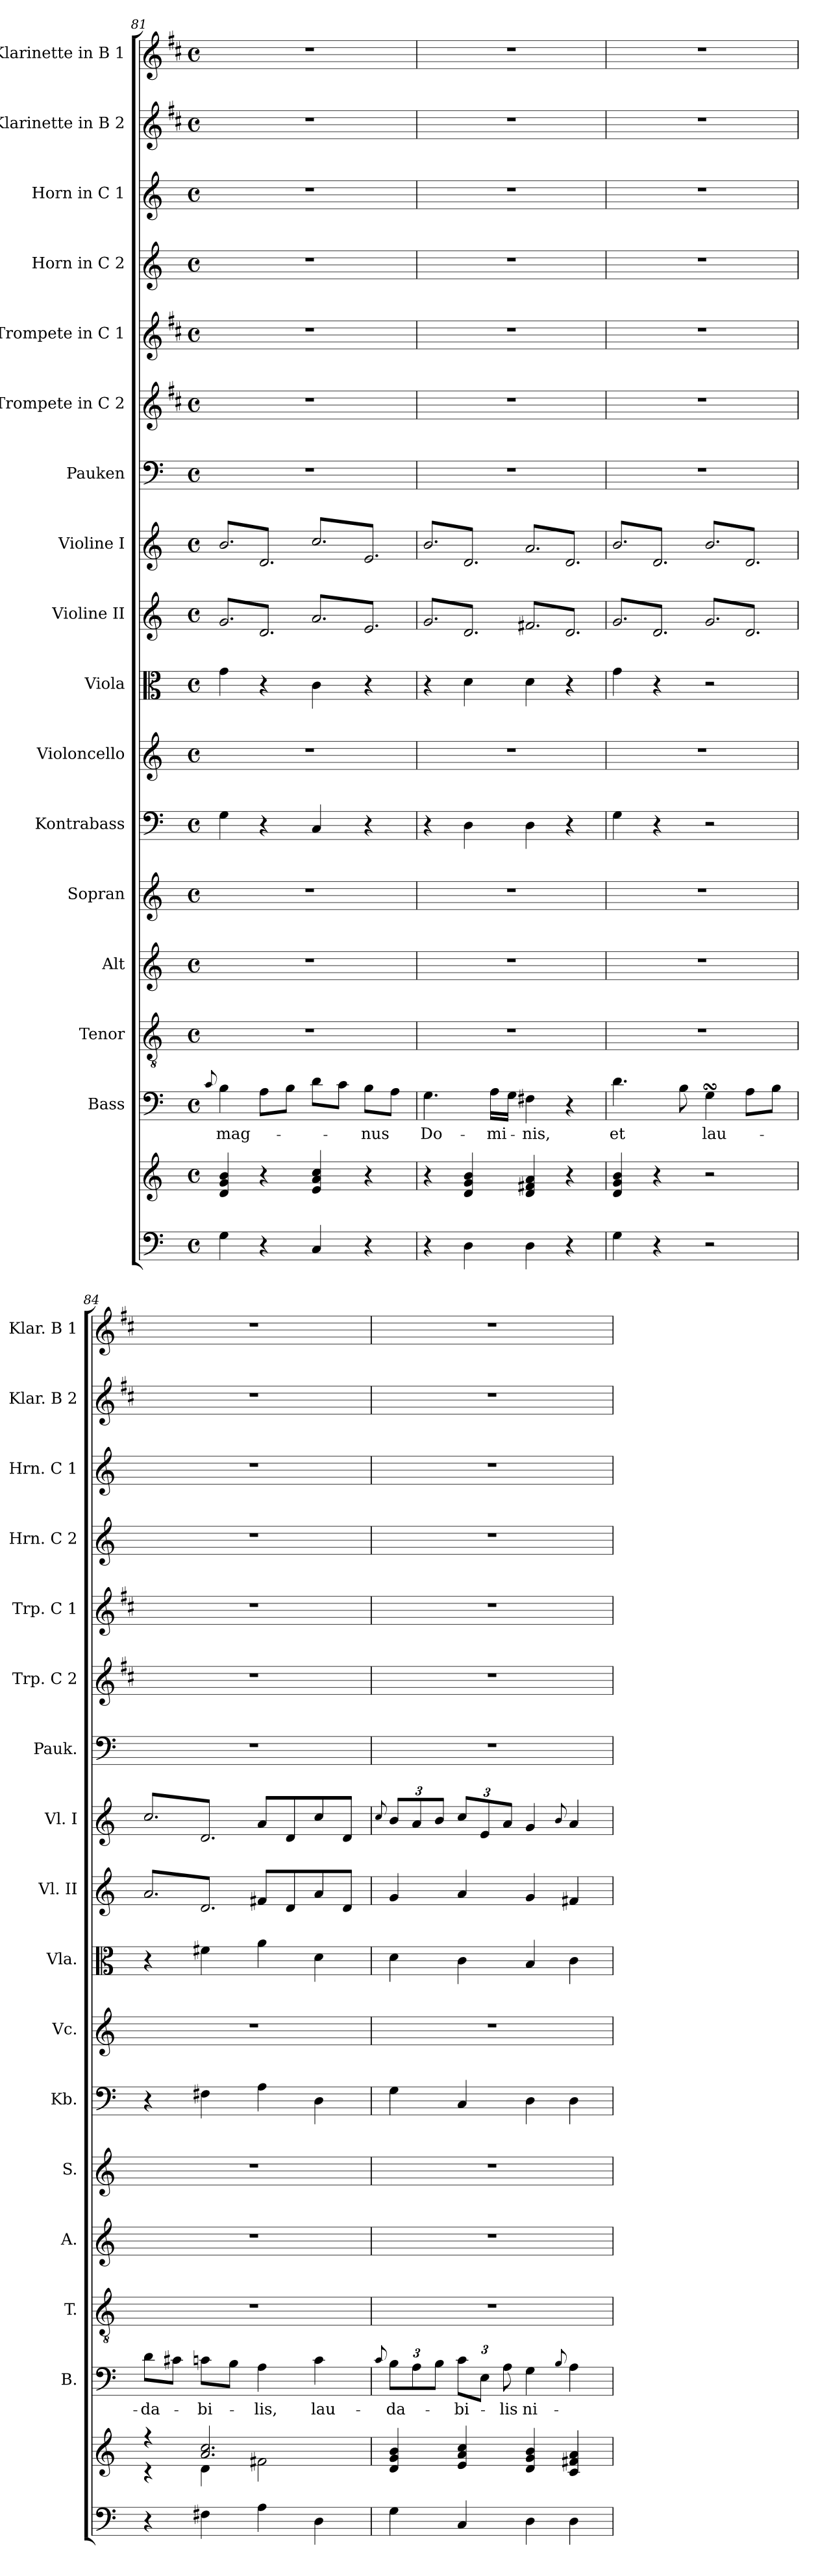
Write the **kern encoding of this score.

**kern	**kern	**kern	**text	**kern	**kern	**kern	**kern	**kern	**kern	**kern	**kern	**kern	**kern	**kern	**kern	**kern	**kern	**kern
*part17	*part17	*part16	*part16	*part15	*part14	*part13	*part12	*part11	*part10	*part9	*part8	*part7	*part6	*part5	*part4	*part3	*part2	*part1
*staff18	*staff17	*staff16	*staff16	*staff15	*staff14	*staff13	*staff12	*staff11	*staff10	*staff9	*staff8	*staff7	*staff6	*staff5	*staff4	*staff3	*staff2	*staff1
*	*	*I"Bass	*	*I"Tenor	*I"Alt	*I"Sopran	*I"Kontrabass	*I"Violoncello	*I"Viola	*I"Violine II	*I"Violine I	*I"Pauken	*I"Trompete in C 2	*I"Trompete in C 1	*I"Horn in C 2	*I"Horn in C 1	*I"Klarinette in B 2	*I"Klarinette in B 1
*	*	*I'B.	*	*I'T.	*I'A.	*I'S.	*I'Kb.	*I'Vc.	*I'Vla.	*I'Vl. II	*I'Vl. I	*I'Pauk.	*I'Trp. C 2	*I'Trp. C 1	*I'Hrn. C 2	*I'Hrn. C 1	*I'Klar. B 2	*I'Klar. B 1
*clefF4	*clefG2	*clefF4	*	*clefGv2	*clefG2	*clefG2	*clefF4	*clefG2	*clefC3	*clefG2	*clefG2	*clefF4	*clefG2	*clefG2	*clefG2	*clefG2	*clefG2	*clefG2
*	*	*	*	*	*	*	*ITrd7c12	*	*	*	*	*	*ITrd1c2	*ITrd1c2	*ITrd7c12	*ITrd7c12	*ITrd1c2	*ITrd1c2
*k[]	*k[]	*k[]	*	*k[]	*k[]	*k[]	*k[]	*k[]	*k[]	*k[]	*k[]	*k[]	*k[]	*k[]	*k[]	*k[]	*k[]	*k[]
*C:	*C:	*C:	*	*C:	*C:	*C:	*C:	*C:	*C:	*C:	*C:	*C:	*C:	*C:	*C:	*C:	*C:	*C:
*M4/4	*M4/4	*M4/4	*	*M4/4	*M4/4	*M4/4	*M4/4	*M4/4	*M4/4	*M4/4	*M4/4	*M4/4	*M4/4	*M4/4	*M4/4	*M4/4	*M4/4	*M4/4
*met(c)	*met(c)	*met(c)	*	*met(c)	*met(c)	*met(c)	*met(c)	*met(c)	*met(c)	*met(c)	*met(c)	*met(c)	*met(c)	*met(c)	*met(c)	*met(c)	*met(c)	*met(c)
=81	=81	=81	=81	=81	=81	=81	=81	=81	=81	=81	=81	=81	=81	=81	=81	=81	=81	=81
.	.	8qqc/	.	.	.	.	.	.	.	.	.	.	.	.	.	.	.	.
!	!	!	!LO:LY:b	!	!	!	!	!	!	!	!	!	!	!	!	!	!	!
*	*	*	*	*	*	*	*	*	*	*Xtuplet	*	*	*	*	*	*	*	*
!	!	!	!	!	!	!	!	!	!	!LO:N:head=open	!	!	!	!	!	!	!	!
*	*	*	*	*	*	*	*	*	*	*	*Xtuplet	*	*	*	*	*	*	*
!	!	!	!	!	!	!	!	!	!	!	!LO:N:head=open	!	!	!	!	!	!	!
4G\	4d/ 4g/ 4b/	4B\	mag-	1r	1r	1r	4GG\	1r	4g\	6.g/L	6.b/L	1r	1r	1r	1r	1r	1r	1r
!	!	!	!	!	!	!	!	!	!	!LO:N:head=open	!LO:N:head=open	!	!	!	!	!	!	!
4r	4r	8A\L	.	.	.	.	4r	.	4r	6.d/J	6.d/J	.	.	.	.	.	.	.
.	.	8B\J	.	.	.	.	.	.	.	.	.	.	.	.	.	.	.	.
!	!	!	!	!	!	!	!	!	!	!LO:N:head=open	!LO:N:head=open	!	!	!	!	!	!	!
4C/	4e/ 4a/ 4cc/	8d\L	.	.	.	.	4CC/	.	4c\	6.a/L	6.cc/L	.	.	.	.	.	.	.
.	.	8c\J	.	.	.	.	.	.	.	.	.	.	.	.	.	.	.	.
!	!	!	!LO:LY:b	!	!	!	!	!	!	!LO:N:head=open	!LO:N:head=open	!	!	!	!	!	!	!
4r	4r	8B\L	-nus	.	.	.	4r	.	4r	6.e/J	6.e/J	.	.	.	.	.	.	.
.	.	8A\J	.	.	.	.	.	.	.	.	.	.	.	.	.	.	.	.
=82	=82	=82	=82	=82	=82	=82	=82	=82	=82	=82	=82	=82	=82	=82	=82	=82	=82	=82
!	!	!	!LO:LY:b	!	!	!	!	!	!	!LO:N:head=open	!LO:N:head=open	!	!	!	!	!	!	!
4r	4r	4.G\	Do-	1r	1r	1r	4r	1r	4r	6.g/L	6.b/L	1r	1r	1r	1r	1r	1r	1r
!	!	!	!	!	!	!	!	!	!	!LO:N:head=open	!LO:N:head=open	!	!	!	!	!	!	!
4D\	4d/ 4g/ 4b/	.	.	.	.	.	4DD\	.	4d\	6.d/J	6.d/J	.	.	.	.	.	.	.
!	!	!	!LO:LY:b	!	!	!	!	!	!	!	!	!	!	!	!	!	!	!
.	.	16A\LL	-mi-	.	.	.	.	.	.	.	.	.	.	.	.	.	.	.
.	.	16G\JJ	.	.	.	.	.	.	.	.	.	.	.	.	.	.	.	.
!	!	!	!LO:LY:b	!	!	!	!	!	!	!LO:N:head=open	!LO:N:head=open	!	!	!	!	!	!	!
4D\	4d/ 4f#X/ 4a/	4F#X\	-nis,	.	.	.	4DD\	.	4d\	6.f#X/L	6.a/L	.	.	.	.	.	.	.
!	!	!	!	!	!	!	!	!	!	!LO:N:head=open	!LO:N:head=open	!	!	!	!	!	!	!
4r	4r	4r	.	.	.	.	4r	.	4r	6.d/J	6.d/J	.	.	.	.	.	.	.
=83	=83	=83	=83	=83	=83	=83	=83	=83	=83	=83	=83	=83	=83	=83	=83	=83	=83	=83
!	!	!	!LO:LY:b	!	!	!	!	!	!	!LO:N:head=open	!LO:N:head=open	!	!	!	!	!	!	!
4G\	4d/ 4g/ 4b/	4.d\	et	1r	1r	1r	4GG\	1r	4g\	6.g/L	6.b/L	1r	1r	1r	1r	1r	1r	1r
!	!	!	!	!	!	!	!	!	!	!LO:N:head=open	!LO:N:head=open	!	!	!	!	!	!	!
4r	4r	.	.	.	.	.	4r	.	4r	6.d/J	6.d/J	.	.	.	.	.	.	.
.	.	8B\	.	.	.	.	.	.	.	.	.	.	.	.	.	.	.	.
!	!	!	!LO:LY:b	!	!	!	!	!	!	!LO:N:head=open	!LO:N:head=open	!	!	!	!	!	!	!
2r	2r	4GsSSS\	lau-	.	.	.	2r	.	2r	6.g/L	6.b/L	.	.	.	.	.	.	.
!	!	!	!	!	!	!	!	!	!	!LO:N:head=open	!LO:N:head=open	!	!	!	!	!	!	!
.	.	8A\L	.	.	.	.	.	.	.	6.d/J	6.d/J	.	.	.	.	.	.	.
.	.	8B\J	.	.	.	.	.	.	.	.	.	.	.	.	.	.	.	.
=84	=84	=84	=84	=84	=84	=84	=84	=84	=84	=84	=84	=84	=84	=84	=84	=84	=84	=84
*	*^	*	*	*	*	*	*	*	*	*	*	*	*	*	*	*	*	*
!	!	!	!	!LO:LY:b	!	!	!	!	!	!	!LO:N:head=open	!LO:N:head=open	!	!	!	!	!	!	!
4r	4r	4r	8d\L	-da-	1r	1r	1r	4r	1r	4r	6.a/L	6.cc/L	1r	1r	1r	1r	1r	1r	1r
.	.	.	8c#X\J	.	.	.	.	.	.	.	.	.	.	.	.	.	.	.	.
!	!	!	!	!LO:LY:b	!	!	!	!	!	!	!LO:N:head=open	!LO:N:head=open	!	!	!	!	!	!	!
4F#X\	2.a/ 2.cc/	4d\	8cn\L	-bi-	.	.	.	4FF#X\	.	4f#X\	6.d/J	6.d/J	.	.	.	.	.	.	.
.	.	.	8B\J	.	.	.	.	.	.	.	.	.	.	.	.	.	.	.	.
!	!	!	!	!LO:LY:b	!	!	!	!	!	!	!	!	!	!	!	!	!	!	!
4A\	.	2f#X\	4A\	-lis,	.	.	.	4AA\	.	4a\	8f#X/L	8a/L	.	.	.	.	.	.	.
.	.	.	.	.	.	.	.	.	.	.	8d/	8d/	.	.	.	.	.	.	.
!	!	!	!	!LO:LY:b	!	!	!	!	!	!	!	!	!	!	!	!	!	!	!
4D\	.	.	4c\	lau-	.	.	.	4DD\	.	4d\	8a/	8cc/	.	.	.	.	.	.	.
.	.	.	.	.	.	.	.	.	.	.	8d/J	8d/J	.	.	.	.	.	.	.
*	*v	*v	*	*	*	*	*	*	*	*	*	*	*	*	*	*	*	*	*
=85	=85	=85	=85	=85	=85	=85	=85	=85	=85	=85	=85	=85	=85	=85	=85	=85	=85	=85
.	.	8qqc/	.	.	.	.	.	.	.	.	8qqcc/	.	.	.	.	.	.	.
*	*	*Xbrackettup	*	*	*	*	*	*	*	*	*	*	*	*	*	*	*	*
!	!	!	!LO:LY:b	!	!	!	!	!	!	!	!	!	!	!	!	!	!	!
*	*	*	*	*	*	*	*	*	*	*	*tuplet	*	*	*	*	*	*	*
*	*	*	*	*	*	*	*	*	*	*	*Xbrackettup	*	*	*	*	*	*	*
4G\	4d/ 4g/ 4b/	12B\L	-da-	1r	1r	1r	4GG\	1r	4d\	4g/	12b/L	1r	1r	1r	1r	1r	1r	1r
.	.	12A\	.	.	.	.	.	.	.	.	12a/	.	.	.	.	.	.	.
.	.	12B\J	.	.	.	.	.	.	.	.	12b/J	.	.	.	.	.	.	.
!	!	!	!LO:LY:b	!	!	!	!	!	!	!	!	!	!	!	!	!	!	!
4C/	4e/ 4a/ 4cc/	12c\L	-bi-	.	.	.	4CC/	.	4c\	4a/	12cc/L	.	.	.	.	.	.	.
.	.	12E\J	.	.	.	.	.	.	.	.	12e/	.	.	.	.	.	.	.
!	!	!	!LO:LY:b	!	!	!	!	!	!	!	!	!	!	!	!	!	!	!
.	.	12A\	-lis	.	.	.	.	.	.	.	12a/J	.	.	.	.	.	.	.
!	!	!	!LO:LY:b	!	!	!	!	!	!	!	!	!	!	!	!	!	!	!
4D\	4d/ 4g/ 4b/	4G\	ni-	.	.	.	4DD\	.	4B/	4g/	4g/	.	.	.	.	.	.	.
.	.	8qqB/	.	.	.	.	.	.	.	.	8qqb/	.	.	.	.	.	.	.
4D\	4c/ 4f#X/ 4a/	4A\	.	.	.	.	4DD\	.	4c\	4f#X/	4a/	.	.	.	.	.	.	.
=	=	=	=	=	=	=	=	=	=	=	=	=	=	=	=	=	=	=
*-	*-	*-	*-	*-	*-	*-	*-	*-	*-	*-	*-	*-	*-	*-	*-	*-	*-	*-
